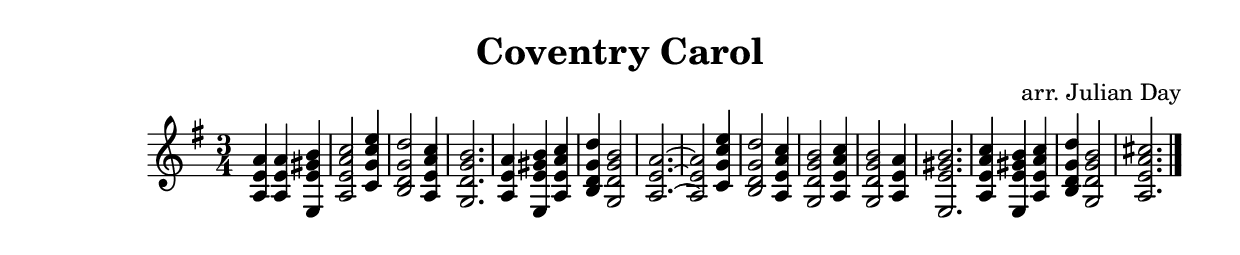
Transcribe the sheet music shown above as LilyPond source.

% The Coventry Carol (traditional English)
\version "2.18.0"
 
\header {
  title = \markup { "Coventry Carol" }
  arranger = "arr. Julian Day"
}

\score {
  \new Staff
  << 
    \key e \minor
    \time 3/4
    \new Voice = "melody" \relative c'' { \voiceOne 
    <a, e' a>4 <a e' a>4 <e e' gis b>4 |
    <a e' a c>2 <c g' c e>4 |
    <b d g d'>2 <a e' a c>4 |
    <g d' g b>2. |
    <a e' a>4 <e e' gis b>4 <a e' a c>4 |
    <b d g d'>4 <g d' g b>2 |
    <a e' a>2.~ | <a e' a>2 <c g' c e>4 |
    <b d g d'>2 <a e' a c>4 |
    <g d' g b>2 <a e' a c>4 |
    <g d' g b>2 <a e' a>4 |
    <e e' gis b>2. |
    <a e' a c>4 <e e' gis b>4 <a e' a c>4 |
    <b d g d'>4 <g d' g b>2 |
    <a e' a cis>2.
    \bar "|."
    }
  >>
}
